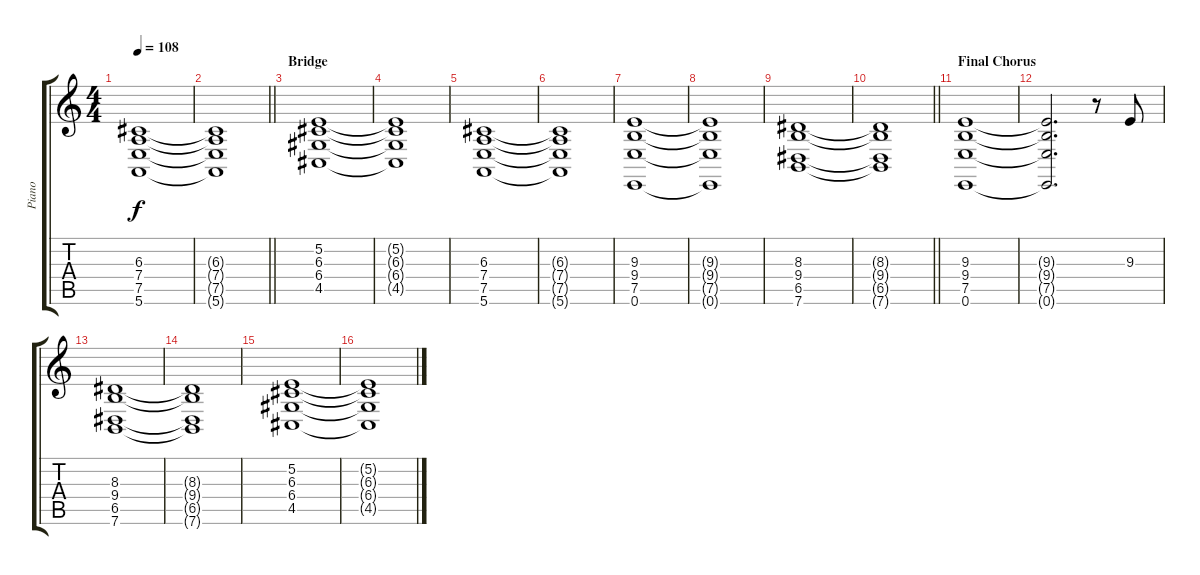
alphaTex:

\track ("Piano" "Piano") {instrument acousticgrandpiano}
\staff {score tabs}
\tuning (E4 B3 G3 D3 A2 E2) {hide}
\ts (4 4)
\tempo 108
\clef g2
\ks c
(6.3 7.4 7.5 5.6).1{dy f} |
\barLineRight lightlight
(6.3{t} 7.4{t} 7.5{t} 5.6{t}).1 |
\section ("" "Bridge")
(5.2 6.3 6.4 4.5).1 |
(5.2{t} 6.3{t} 6.4{t} 4.5{t}).1 |
(6.3 7.4 7.5 5.6).1 |
(6.3{t} 7.4{t} 7.5{t} 5.6{t}).1 |
(9.3 9.4 7.5 0.6).1 |
(9.3{t} 9.4{t} 7.5{t} 0.6{t}).1 |
(8.3 9.4 6.5 7.6).1 |
\barLineRight lightlight
(8.3{t} 9.4{t} 6.5{t} 7.6{t}).1 |
\section ("" "Final Chorus")
(9.3 9.4 7.5 0.6).1 |
(9.3{t} 9.4{t} 7.5{t} 0.6{t}).2{d} r.8 9.3.8 |
(8.3 9.4 6.5 7.6).1 |
(8.3{t} 9.4{t} 6.5{t} 7.6{t}).1 |
(5.2 6.3 6.4 4.5).1 |
(5.2{t} 6.3{t} 6.4{t} 4.5{t}).1
